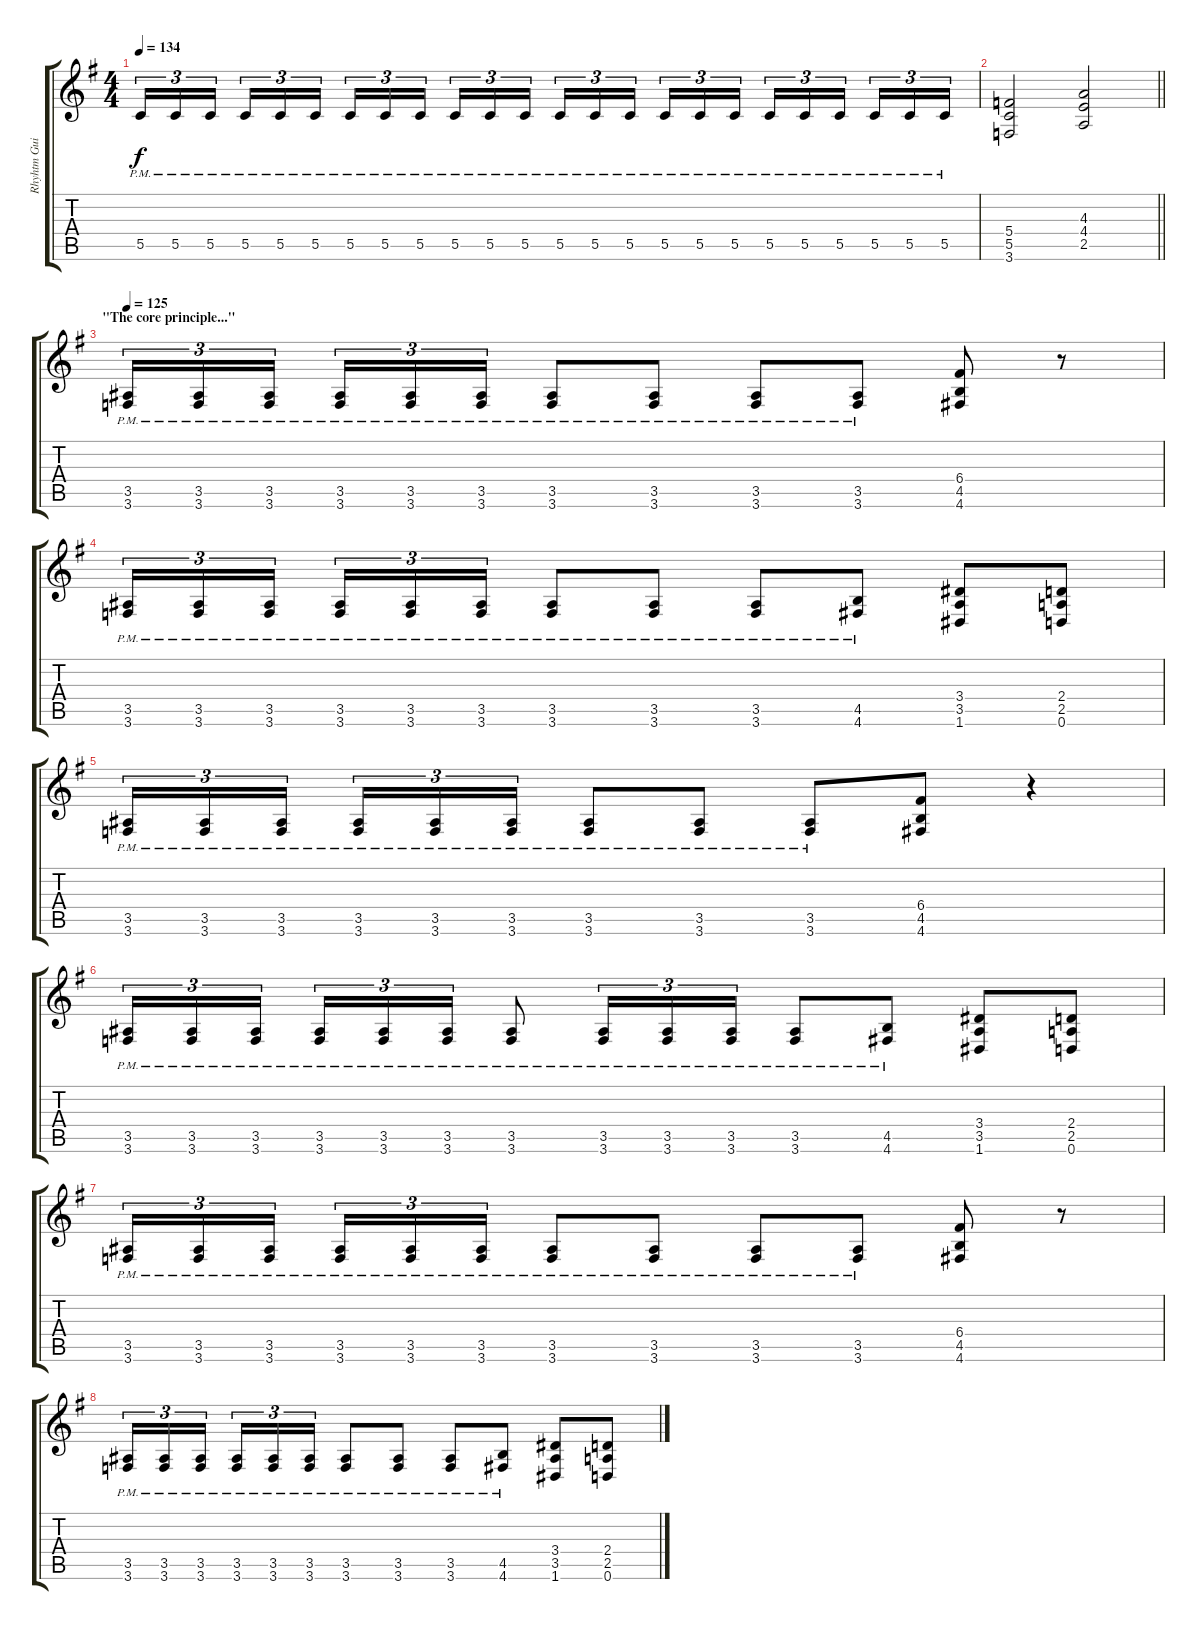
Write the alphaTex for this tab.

\track ("Rhyhtm Guitars" "Rhyhtm Gui") {instrument distortionguitar}
\staff {score tabs}
\tuning (D4 A3 F3 C3 G2 D2) {hide}
\ts (4 4)
\tempo 134
\clef g2
\ks g
5.5{pm}.16{tu (3 2) dy f} 5.5{pm}.16{tu (3 2)} 5.5{pm}.16{tu (3 2)} 5.5{pm}.16{tu (3 2)} 5.5{pm}.16{tu (3 2)} 5.5{pm}.16{tu (3 2)} 5.5{pm}.16{tu (3 2)} 5.5{pm}.16{tu (3 2)} 5.5{pm}.16{tu (3 2)} 5.5{pm}.16{tu (3 2)} 5.5{pm}.16{tu (3 2)} 5.5{pm}.16{tu (3 2)} 5.5{pm}.16{tu (3 2)} 5.5{pm}.16{tu (3 2)} 5.5{pm}.16{tu (3 2)} 5.5{pm}.16{tu (3 2)} 5.5{pm}.16{tu (3 2)} 5.5{pm}.16{tu (3 2)} 5.5{pm}.16{tu (3 2)} 5.5{pm}.16{tu (3 2)} 5.5{pm}.16{tu (3 2)} 5.5{pm}.16{tu (3 2)} 5.5{pm}.16{tu (3 2)} 5.5{pm}.16{tu (3 2)} |
\barLineRight lightlight
(5.4 5.5 3.6).2 (4.3 4.4 2.5).2 |
\section ("" "\"The core principle...\"")
\tempo 125
(3.5{pm} 3.6{pm}).16{tu (3 2)} (3.5{pm} 3.6{pm}).16{tu (3 2)} (3.5{pm} 3.6{pm}).16{tu (3 2)} (3.5{pm} 3.6{pm}).16{tu (3 2)} (3.5{pm} 3.6{pm}).16{tu (3 2)} (3.5{pm} 3.6{pm}).16{tu (3 2)} (3.5{pm} 3.6{pm}).8 (3.5{pm} 3.6{pm}).8 (3.5{pm} 3.6{pm}).8 (3.5{pm} 3.6{pm}).8 (6.4 4.5 4.6).8 r.8 |
(3.5{pm} 3.6{pm}).16{tu (3 2)} (3.5{pm} 3.6{pm}).16{tu (3 2)} (3.5{pm} 3.6{pm}).16{tu (3 2)} (3.5{pm} 3.6{pm}).16{tu (3 2)} (3.5{pm} 3.6{pm}).16{tu (3 2)} (3.5{pm} 3.6{pm}).16{tu (3 2)} (3.5{pm} 3.6{pm}).8 (3.5{pm} 3.6{pm}).8 (3.5{pm} 3.6{pm}).8 (4.5{pm} 4.6{pm}).8 (3.4 3.5 1.6).8 (2.4 2.5 0.6).8 |
(3.5{pm} 3.6{pm}).16{tu (3 2)} (3.5{pm} 3.6{pm}).16{tu (3 2)} (3.5{pm} 3.6{pm}).16{tu (3 2)} (3.5{pm} 3.6{pm}).16{tu (3 2)} (3.5{pm} 3.6{pm}).16{tu (3 2)} (3.5{pm} 3.6{pm}).16{tu (3 2)} (3.5{pm} 3.6{pm}).8 (3.5{pm} 3.6{pm}).8 (3.5{pm} 3.6{pm}).8 (6.4 4.5 4.6).8 r.4 |
(3.5{pm} 3.6{pm}).16{tu (3 2)} (3.5{pm} 3.6{pm}).16{tu (3 2)} (3.5{pm} 3.6{pm}).16{tu (3 2)} (3.5{pm} 3.6{pm}).16{tu (3 2)} (3.5{pm} 3.6{pm}).16{tu (3 2)} (3.5{pm} 3.6{pm}).16{tu (3 2)} (3.5{pm} 3.6{pm}).8 (3.5{pm} 3.6{pm}).16{tu (3 2)} (3.5{pm} 3.6{pm}).16{tu (3 2)} (3.5{pm} 3.6{pm}).16{tu (3 2)} (3.5{pm} 3.6{pm}).8 (4.5{pm} 4.6{pm}).8 (3.4 3.5 1.6).8 (2.4 2.5 0.6).8 |
(3.5{pm} 3.6{pm}).16{tu (3 2)} (3.5{pm} 3.6{pm}).16{tu (3 2)} (3.5{pm} 3.6{pm}).16{tu (3 2)} (3.5{pm} 3.6{pm}).16{tu (3 2)} (3.5{pm} 3.6{pm}).16{tu (3 2)} (3.5{pm} 3.6{pm}).16{tu (3 2)} (3.5{pm} 3.6{pm}).8 (3.5{pm} 3.6{pm}).8 (3.5{pm} 3.6{pm}).8 (3.5{pm} 3.6{pm}).8 (6.4 4.5 4.6).8 r.8 |
(3.5{pm} 3.6{pm}).16{tu (3 2)} (3.5{pm} 3.6{pm}).16{tu (3 2)} (3.5{pm} 3.6{pm}).16{tu (3 2)} (3.5{pm} 3.6{pm}).16{tu (3 2)} (3.5{pm} 3.6{pm}).16{tu (3 2)} (3.5{pm} 3.6{pm}).16{tu (3 2)} (3.5{pm} 3.6{pm}).8 (3.5{pm} 3.6{pm}).8 (3.5{pm} 3.6{pm}).8 (4.5{pm} 4.6{pm}).8 (3.4 3.5 1.6).8 (2.4 2.5 0.6).8
